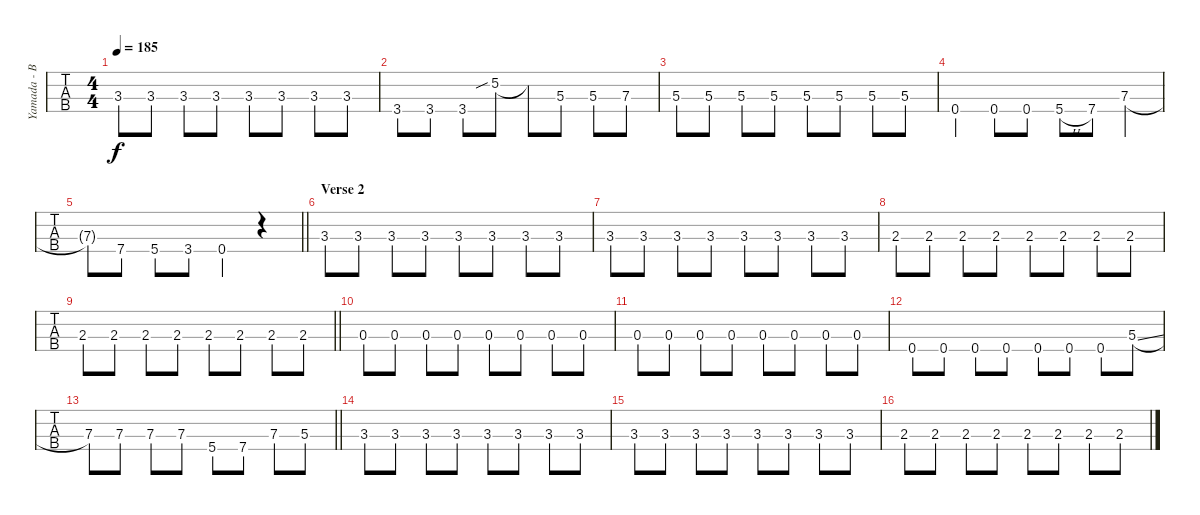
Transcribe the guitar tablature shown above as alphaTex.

\track ("Yamada - Bass" "Yamada - B") {instrument electricbasspick}
\staff {tabs}
\tuning (G2 D2 A1 E1) {hide}
\ts (4 4)
\tempo 185
\clef f4
\ks c
3.3.8{dy f} 3.3.8 3.3.8 3.3.8 3.3.8 3.3.8 3.3.8 3.3.8 |
3.4.8 3.4.8 3.4.8 5.2{sib}.8 5.2{t}.8 5.3.8 5.3.8 7.3.8 |
5.3.8 5.3.8 5.3.8 5.3.8 5.3.8 5.3.8 5.3.8 5.3.8 |
0.4.4 0.4.8 0.4.8 5.4{h}.8 7.4.8 7.3.4 |
\barLineRight lightlight
7.3{t}.8 7.4.8 5.4.8 3.4.8 0.4{st}.4 r.4 |
\section ("" "Verse 2")
3.3.8 3.3.8 3.3.8 3.3.8 3.3.8 3.3.8 3.3.8 3.3.8 |
3.3.8 3.3.8 3.3.8 3.3.8 3.3.8 3.3.8 3.3.8 3.3.8 |
2.3.8 2.3.8 2.3.8 2.3.8 2.3.8 2.3.8 2.3.8 2.3.8 |
\barLineRight lightlight
2.3.8 2.3.8 2.3.8 2.3.8 2.3.8 2.3.8 2.3.8 2.3.8 |
0.3.8 0.3.8 0.3.8 0.3.8 0.3.8 0.3.8 0.3.8 0.3.8 |
0.3.8 0.3.8 0.3.8 0.3.8 0.3.8 0.3.8 0.3.8 0.3.8 |
0.4.8 0.4.8 0.4.8 0.4.8 0.4.8 0.4.8 0.4.8 5.3{sl}.8 |
\barLineRight lightlight
7.3.8 7.3.8 7.3.8 7.3.8 5.4.8 7.4.8 7.3.8 5.3.8 |
3.3.8 3.3.8 3.3.8 3.3.8 3.3.8 3.3.8 3.3.8 3.3.8 |
3.3.8 3.3.8 3.3.8 3.3.8 3.3.8 3.3.8 3.3.8 3.3.8 |
2.3.8 2.3.8 2.3.8 2.3.8 2.3.8 2.3.8 2.3.8 2.3.8
